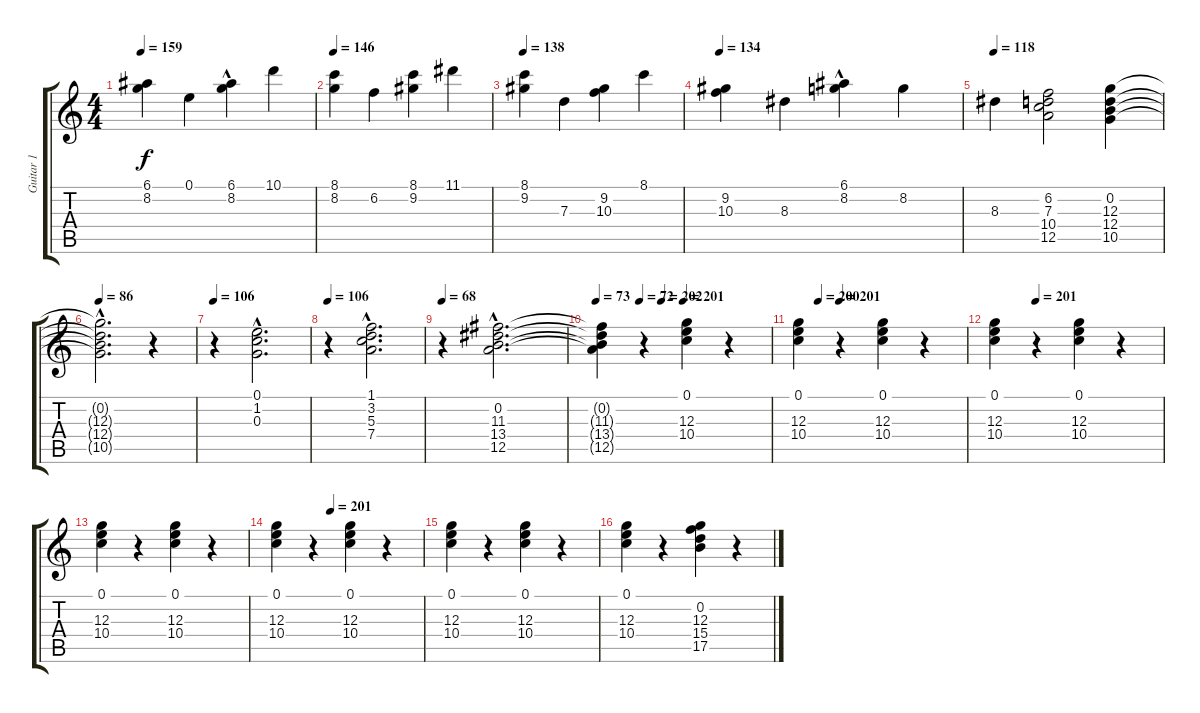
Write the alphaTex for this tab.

\track ("Guitar 1" "Guitar 1") {instrument electricguitarjazz}
\staff {score tabs}
\tuning (E4 B3 G3 D3 A2 E2) {hide}
\ts (4 4)
\tempo 159
\clef g2
\ks c
(6.1 8.2).4{dy f} 0.1.4 (6.1{hac} 8.2).4 10.1.4 |
\tempo 146
(8.1 8.2).4 6.2.4 (8.1 9.2).4 11.1.4 |
\tempo 138
(8.1 9.2).4 7.3.4 (9.2 10.3).4 8.1.4 |
\tempo 134
(9.2 10.3).4 8.3.4 (6.1{hac} 8.2).4 8.2.4 |
\tempo 118
8.3.4 (6.2 7.3 10.4 12.5).2 (0.2 12.3 12.4 10.5).4 |
\tempo 86
(0.2{hac t} 12.3{hac t} 12.4{hac t} 10.5{hac t}).2{d} r.4 |
\tempo 106
r.4 (0.1{hac} 1.2{hac} 0.3{hac}).2{d} |
\tempo 106
r.4 (1.1{hac} 3.2{hac} 5.3{hac} 7.4{hac}).2{d} |
\tempo 68
r.4 (0.2{hac} 11.3{hac} 13.4{hac} 12.5{hac}).2{d} |
\tempo 73
\tempo (72 0.25)
\tempo (202 0.375)
\tempo (201 0.5)
(0.2{t} 11.3{t} 13.4{t} 12.5{t}).4 r.4 (0.1 12.3 10.4).4 r.4 |
\tempo (200 0.125)
\tempo (201 0.25)
(0.1 12.3 10.4).4 r.4 (0.1 12.3 10.4).4 r.4 |
\tempo (201 0.25)
(0.1 12.3 10.4).4 r.4 (0.1 12.3 10.4).4 r.4 |
(0.1 12.3 10.4).4 r.4 (0.1 12.3 10.4).4 r.4 |
\tempo (201 0.375)
(0.1 12.3 10.4).4 r.4 (0.1 12.3 10.4).4 r.4 |
(0.1 12.3 10.4).4 r.4 (0.1 12.3 10.4).4 r.4 |
(0.1 12.3 10.4).4 r.4 (0.2 12.3 15.4 17.5).4 r.4
